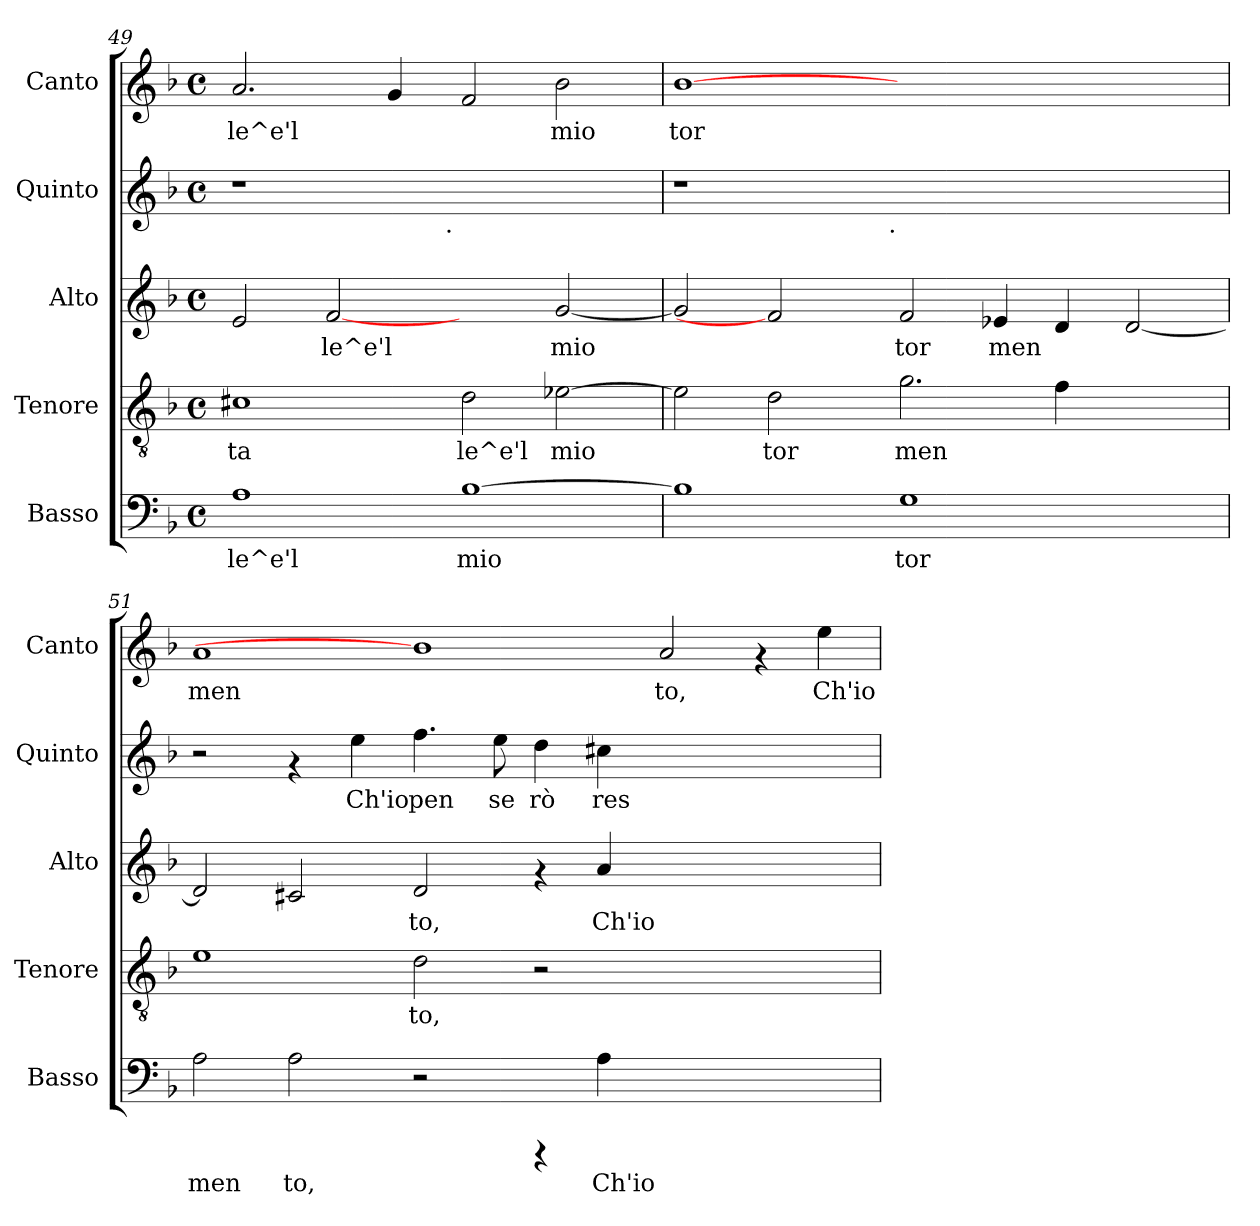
**kern	**text	**kern	**text	**kern	**text	**kern	**text	**kern	**text
*part5	*part5	*part4	*part4	*part3	*part3	*part2	*part2	*part1	*part1
*staff5	*staff5	*staff4	*staff4	*staff3	*staff3	*staff2	*staff2	*staff1	*staff1
*I"Basso	*	*I"Tenore	*	*I"Alto	*	*I"Quinto	*	*I"Canto	*
*I'Basso	*	*I'Tenore	*	*I'Alto	*	*I'Quinto	*	*I'Canto	*
!!LO:PB:g=z
*clefF4	*	*clefGv2	*	*clefG2	*	*clefG2	*	*clefG2	*
*k[b-]	*	*k[b-]	*	*k[b-]	*	*k[b-]	*	*k[b-]	*
*F:	*	*F:	*	*F:	*	*F:	*	*F:	*
*M4/4	*	*M4/4	*	*M4/4	*	*M4/4	*	*M4/4	*
*met(c)	*	*met(c)	*	*met(c)	*	*met(c)	*	*met(c)	*
=49	=49	=49	=49	=49	=49	=49	=49	=49	=49
!	!LO:LY:b	!	!LO:LY:b:cj	!	!LO:LY:b:cj	!	!	!	!LO:LY:b:cj
*	*	*	*	*	*	*^	*	*	*
1A	-le^e'l	1c#X	ta	2e/	--	1r	2ryy	.	2.a/	-le^e'l
!	!	!	!	!	!LO:LY:b:cj	!	!	!	!	!
.	.	.	.	[2f	-le^e'l	.	4...ryy	.	.	.
!	!	!	!	!	!	!	!	!	!	!LO:LY:b:cj
.	.	.	.	.	.	.	.	.	4g/	.
!	!	!	!	!	!	!	!LO:TX:b:t=.	!	!	!
.	.	.	.	.	.	.	1ryy	.	.	.
!	!LO:LY:b	!	!LO:LY:b:cj	!	!	!	!	!	!	!LO:LY:b:cj
[>1B-	mio	2d\	le^e'l	2ryy	.	1ryy	.	.	2f/	.
!	!	!	!LO:LY:b:cj	!	!LO:LY:b:cj	!	!	!	!	!LO:LY:b:cj
.	.	[>2e-X\	mio	[<2g/	mio	.	.	.	2b-\	mio
.	.	.	.	.	.	.	32ryy	.	.	.
=50	=50	=50	=50	=50	=50	=50	=50	=50	=50	=50
!	!LO:LY:b	!	!LO:LY:b:cj	!	!LO:LY:b:cj	!	!	!	!	!LO:LY:b:cj
1B-]	.	2e-\]	.	2g/]	.	1r	2ryy	.	[1b-	tor
!	!	!	!LO:LY:b:cj	!	!	!	!	!	!	!
.	.	2d\	tor	2f]	.	.	4ryy	.	.	.
.	.	.	.	.	.	.	8...ryy	.	.	.
!	!	!	!	!	!	!	!LO:TX:b:t=.	!	!	!
.	.	.	.	.	.	.	1ryy	.	.	.
!	!LO:LY:b	!	!LO:LY:b:cj	!	!LO:LY:b:cj	!	!	!	!	!
1G	tor	2.g\	men	2f/	tor	1.ryy	.	.	1.ryy	.
!	!	!	!	!	!LO:LY:b:cj	!	!	!	!	!
.	.	.	.	4e-X/	men	.	.	.	.	.
!	!	!	!LO:LY:b:cj	!	!LO:LY:b:cj	!	!	!	!	!
.	.	4f\	.	4d/	.	.	.	.	.	.
.	.	.	.	.	.	.	2ryy	.	.	.
!	!	!	!	!	!LO:LY:b:cj	!	!	!	!	!
2ryy	.	2ryy	.	[<2d/	.	.	.	.	.	.
.	.	.	.	.	.	.	64ryy	.	.	.
=51	=51	=51	=51	=51	=51	=51	=51	=51	=51	=51
!	!LO:LY:b	!	!LO:LY:b:cj	!	!LO:LY:b:cj	!	!	!	!	!LO:LY:b:cj
*	*	*	*	*	*	*v	*v	*	*	*
2A\	men	1e	.	2d/]	.	2r	.	1a	men
!	!LO:LY:b	!	!	!	!LO:LY:b:cj	!	!	!	!
2A\	to,	.	.	2c#X/	.	4rf	.	.	.
!	!	!	!	!	!	!	!LO:LY:b:cj	!	!
.	.	.	.	.	.	4ee\	Ch'io	.	.
!	!	!	!LO:LY:b:cj	!	!LO:LY:b:cj	!	!LO:LY:b:cj	!	!
2r	.	2d\	to,	2d/	to,	4.ff\	pen	1b-]	.
!	!	!	!	!	!	!	!LO:LY:b:cj	!	!
.	.	.	.	.	.	8ee\	se	.	.
!	!	!	!	!	!	!	!LO:LY:b:cj	!	!
4rCCC	.	2r	.	4rf	.	4dd\	rò	.	.
!	!LO:LY:b	!	!	!	!LO:LY:b:cj	!	!LO:LY:b:cj	!	!
4A\	Ch'io	.	.	4a/	Ch'io	4cc#X\	res	.	.
!	!	!	!	!	!	!	!	!	!LO:LY:b:cj
1ryy	.	1ryy	.	1ryy	.	1ryy	.	2a/	to,
.	.	.	.	.	.	.	.	4rf	.
!	!	!	!	!	!	!	!	!	!LO:LY:b:cj
.	.	.	.	.	.	.	.	4ee\	Ch'io
=	=	=	=	=	=	=	=	=	=
*-	*-	*-	*-	*-	*-	*-	*-	*-	*-
